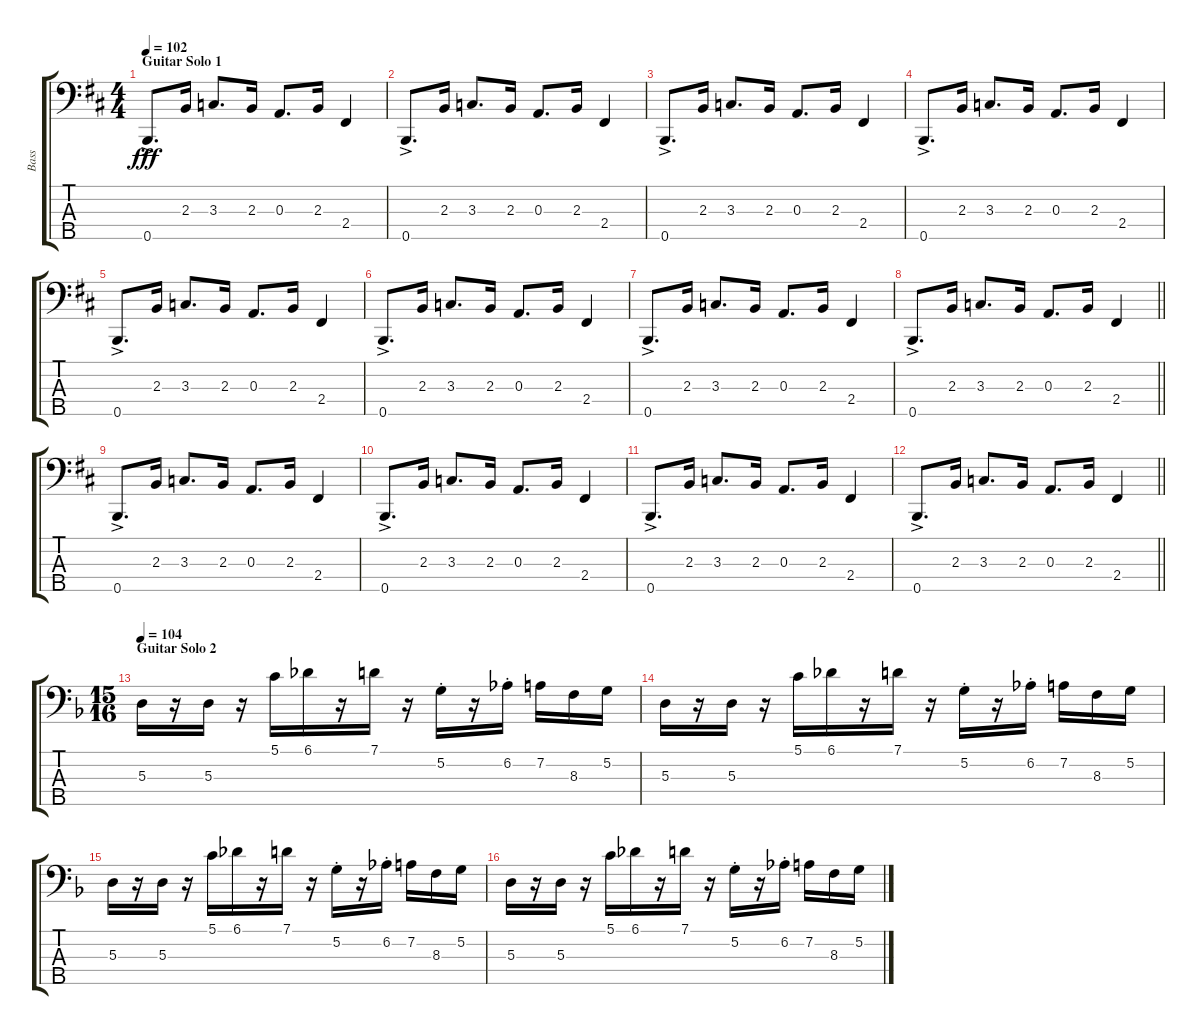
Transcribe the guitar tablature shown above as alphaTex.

\track ("Bass" "Bass") {instrument electricbassfinger}
\staff {score tabs}
\tuning (G2 D2 A1 E1 B0) {hide}
\ts (4 4)
\section ("" "Guitar Solo 1")
\tempo 102
\clef f4
\ks d
0.5{ac}.8{d dy fff} 2.3.16 3.3.8{d} 2.3.16 0.3.8{d} 2.3.16 2.4.4 |
0.5{ac}.8{d} 2.3.16 3.3.8{d} 2.3.16 0.3.8{d} 2.3.16 2.4.4 |
0.5{ac}.8{d} 2.3.16 3.3.8{d} 2.3.16 0.3.8{d} 2.3.16 2.4.4 |
0.5{ac}.8{d} 2.3.16 3.3.8{d} 2.3.16 0.3.8{d} 2.3.16 2.4.4 |
0.5{ac}.8{d} 2.3.16 3.3.8{d} 2.3.16 0.3.8{d} 2.3.16 2.4.4 |
0.5{ac}.8{d} 2.3.16 3.3.8{d} 2.3.16 0.3.8{d} 2.3.16 2.4.4 |
0.5{ac}.8{d} 2.3.16 3.3.8{d} 2.3.16 0.3.8{d} 2.3.16 2.4.4 |
\barLineRight lightlight
0.5{ac}.8{d} 2.3.16 3.3.8{d} 2.3.16 0.3.8{d} 2.3.16 2.4.4 |
0.5{ac}.8{d} 2.3.16 3.3.8{d} 2.3.16 0.3.8{d} 2.3.16 2.4.4 |
0.5{ac}.8{d} 2.3.16 3.3.8{d} 2.3.16 0.3.8{d} 2.3.16 2.4.4 |
0.5{ac}.8{d} 2.3.16 3.3.8{d} 2.3.16 0.3.8{d} 2.3.16 2.4.4 |
\barLineRight lightlight
0.5{ac}.8{d} 2.3.16 3.3.8{d} 2.3.16 0.3.8{d} 2.3.16 2.4.4 |
\ts (15 16)
\section ("" "Guitar Solo 2")
\tempo 104
\ks f
5.3.16 r.16 5.3.16 r.16 5.1.16 6.1.16 r.16 7.1.16 r.16 5.2{st}.16 r.16 6.2{st}.16 7.2.16 8.3.16 5.2.16 |
5.3.16 r.16 5.3.16 r.16 5.1.16 6.1.16 r.16 7.1.16 r.16 5.2{st}.16 r.16 6.2{st}.16 7.2.16 8.3.16 5.2.16 |
5.3.16 r.16 5.3.16 r.16 5.1.16 6.1.16 r.16 7.1.16 r.16 5.2{st}.16 r.16 6.2{st}.16 7.2.16 8.3.16 5.2.16 |
5.3.16 r.16 5.3.16 r.16 5.1.16 6.1.16 r.16 7.1.16 r.16 5.2{st}.16 r.16 6.2{st}.16 7.2.16 8.3.16 5.2.16
